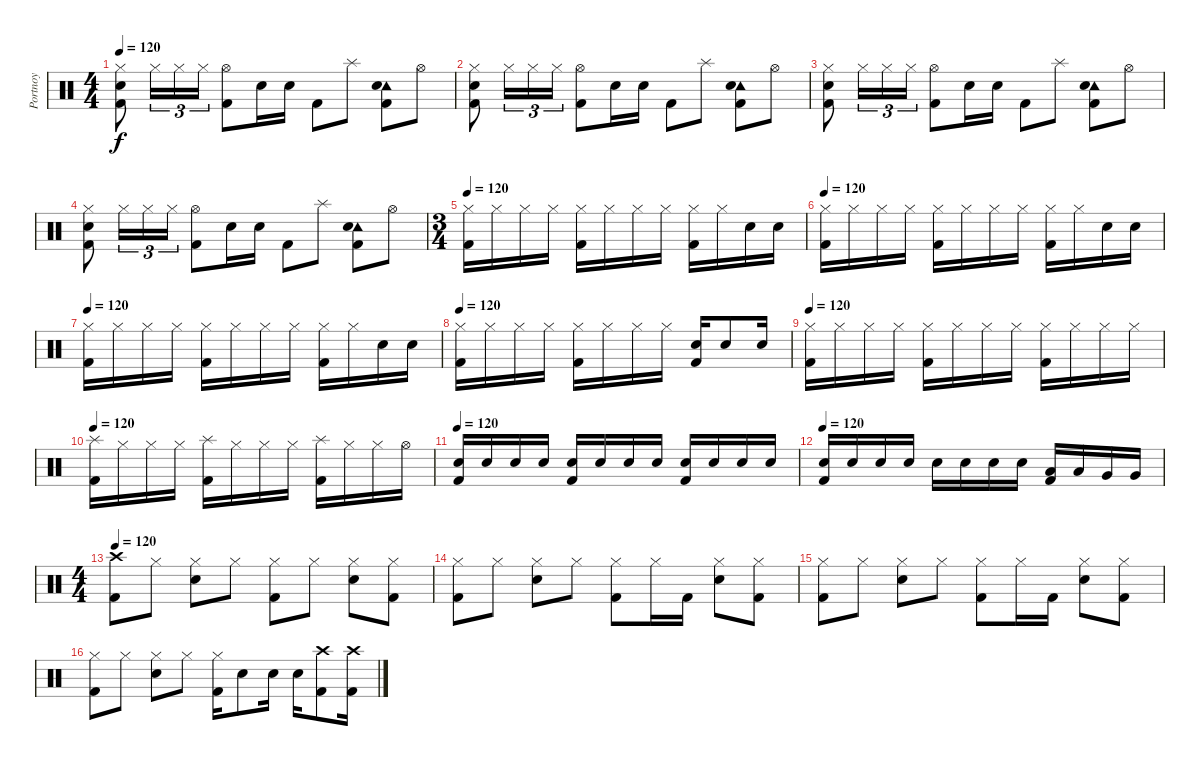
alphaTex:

\track ("Portnoy" "Portnoy") {instrument percussion}
\staff {score}
\articulation defaults
\ts (4 4)
\tempo 120
\clef neutral
\ks c
("Hi-Hat (closed)" "Electric Snare (hit)" "Kick (hit) 2").8{dy f} "Hi-Hat (closed)".16{tu (3 2)} "Hi-Hat (closed)".16{tu (3 2)} "Hi-Hat (closed)".16{tu (3 2)} ("Hi-Hat (open)" "Kick (hit) 2").8 "Electric Snare (hit)".16 "Electric Snare (hit)".16 "Kick (hit) 2".8 "Splash (hit)".8 ("Tambourine (hit)" "Electric Snare (hit)" "Kick (hit) 2").8 "Hi-Hat (open)".8 |
("Hi-Hat (closed)" "Electric Snare (hit)" "Kick (hit) 2").8 "Hi-Hat (closed)".16{tu (3 2)} "Hi-Hat (closed)".16{tu (3 2)} "Hi-Hat (closed)".16{tu (3 2)} ("Hi-Hat (open)" "Kick (hit) 2").8 "Electric Snare (hit)".16 "Electric Snare (hit)".16 "Kick (hit) 2".8 "Splash (hit)".8 ("Tambourine (hit)" "Electric Snare (hit)" "Kick (hit) 2").8 "Hi-Hat (open)".8 |
("Hi-Hat (closed)" "Electric Snare (hit)" "Kick (hit) 2").8 "Hi-Hat (closed)".16{tu (3 2)} "Hi-Hat (closed)".16{tu (3 2)} "Hi-Hat (closed)".16{tu (3 2)} ("Hi-Hat (open)" "Kick (hit) 2").8 "Electric Snare (hit)".16 "Electric Snare (hit)".16 "Kick (hit) 2".8 "Splash (hit)".8 ("Tambourine (hit)" "Electric Snare (hit)" "Kick (hit) 2").8 "Hi-Hat (open)".8 |
("Hi-Hat (closed)" "Electric Snare (hit)" "Kick (hit) 2").8 "Hi-Hat (closed)".16{tu (3 2)} "Hi-Hat (closed)".16{tu (3 2)} "Hi-Hat (closed)".16{tu (3 2)} ("Hi-Hat (open)" "Kick (hit) 2").8 "Electric Snare (hit)".16 "Electric Snare (hit)".16 "Kick (hit) 2".8 "Splash (hit)".8 ("Tambourine (hit)" "Electric Snare (hit)" "Kick (hit) 2").8 "Hi-Hat (open)".8 |
\ts (3 4)
\tempo 120
("Hi-Hat (closed)" "Kick (hit) 2").16 "Hi-Hat (closed)".16 "Hi-Hat (closed)".16 "Hi-Hat (closed)".16 ("Hi-Hat (closed)" "Kick (hit) 2").16 "Hi-Hat (closed)".16 "Hi-Hat (closed)".16 "Hi-Hat (closed)".16 ("Hi-Hat (closed)" "Kick (hit) 2").16 "Hi-Hat (closed)".16 "Electric Snare (hit)".16 "Electric Snare (hit)".16 |
\tempo 120
("Hi-Hat (closed)" "Kick (hit) 2").16 "Hi-Hat (closed)".16 "Hi-Hat (closed)".16 "Hi-Hat (closed)".16 ("Hi-Hat (closed)" "Kick (hit) 2").16 "Hi-Hat (closed)".16 "Hi-Hat (closed)".16 "Hi-Hat (closed)".16 ("Hi-Hat (closed)" "Kick (hit) 2").16 "Hi-Hat (closed)".16 "Electric Snare (hit)".16 "Electric Snare (hit)".16 |
\tempo 120
("Hi-Hat (closed)" "Kick (hit) 2").16 "Hi-Hat (closed)".16 "Hi-Hat (closed)".16 "Hi-Hat (closed)".16 ("Hi-Hat (closed)" "Kick (hit) 2").16 "Hi-Hat (closed)".16 "Hi-Hat (closed)".16 "Hi-Hat (closed)".16 ("Hi-Hat (closed)" "Kick (hit) 2").16 "Hi-Hat (closed)".16 "Electric Snare (hit)".16 "Electric Snare (hit)".16 |
\tempo 120
("Hi-Hat (closed)" "Kick (hit) 2").16 "Hi-Hat (closed)".16 "Hi-Hat (closed)".16 "Hi-Hat (closed)".16 ("Hi-Hat (closed)" "Kick (hit) 2").16 "Hi-Hat (closed)".16 "Hi-Hat (closed)".16 "Hi-Hat (closed)".16 ("Electric Snare (hit)" "Kick (hit) 2").16 "Electric Snare (hit)".8 "Electric Snare (hit)".16 |
\tempo 120
("Hi-Hat (closed)" "Kick (hit) 2").16 "Hi-Hat (closed)".16 "Hi-Hat (closed)".16 "Hi-Hat (closed)".16 ("Hi-Hat (closed)" "Kick (hit) 2").16 "Hi-Hat (closed)".16 "Hi-Hat (closed)".16 "Hi-Hat (closed)".16 ("Hi-Hat (closed)" "Kick (hit) 2").16 "Hi-Hat (closed)".16 "Hi-Hat (closed)".16 "Hi-Hat (closed)".16 |
\tempo 120
("Splash (hit)" "Kick (hit) 2").16 "Hi-Hat (closed)".16 "Hi-Hat (closed)".16 "Hi-Hat (closed)".16 ("Splash (hit)" "Kick (hit) 2").16 "Hi-Hat (closed)".16 "Hi-Hat (closed)".16 "Hi-Hat (closed)".16 ("Splash (hit)" "Kick (hit) 2").16 "Hi-Hat (closed)".16 "Hi-Hat (closed)".16 "Hi-Hat (open)".16 |
\tempo 120
("Electric Snare (hit)" "Kick (hit) 2").16 "Electric Snare (hit)".16 "Electric Snare (hit)".16 "Electric Snare (hit)".16 ("Electric Snare (hit)" "Kick (hit) 2").16 "Electric Snare (hit)".16 "Electric Snare (hit)".16 "Electric Snare (hit)".16 ("Electric Snare (hit)" "Kick (hit) 2").16 "Electric Snare (hit)".16 "Electric Snare (hit)".16 "Electric Snare (hit)".16 |
\tempo 120
("Electric Snare (hit)" "Kick (hit) 2").16 "Electric Snare (hit)".16 "Electric Snare (hit)".16 "Electric Snare (hit)".16 "Electric Snare (hit)".16 "Electric Snare (hit)".16 "Electric Snare (hit)".16 "Electric Snare (hit)".16 ("Low Tom (hit)" "Kick (hit) 2").16 "Low Tom (hit)".16 "Very Low Tom (hit)".16 "Very Low Tom (hit)".16 |
\ts (4 4)
\tempo 120
("Crash high (hit)" "Kick (hit) 2").8 "Hi-Hat (closed)".8 ("Hi-Hat (closed)" "Electric Snare (hit)").8 "Hi-Hat (closed)".8 ("Hi-Hat (closed)" "Kick (hit) 2").8 "Hi-Hat (closed)".8 ("Hi-Hat (closed)" "Electric Snare (hit)").8 ("Hi-Hat (closed)" "Kick (hit) 2").8 |
("Hi-Hat (closed)" "Kick (hit) 2").8 "Hi-Hat (closed)".8 ("Hi-Hat (closed)" "Electric Snare (hit)").8 "Hi-Hat (closed)".8 ("Hi-Hat (closed)" "Kick (hit) 2").8 "Hi-Hat (closed)".16 "Kick (hit) 2".16 ("Hi-Hat (closed)" "Electric Snare (hit)").8 ("Hi-Hat (closed)" "Kick (hit) 2").8 |
("Hi-Hat (closed)" "Kick (hit) 2").8 "Hi-Hat (closed)".8 ("Hi-Hat (closed)" "Electric Snare (hit)").8 "Hi-Hat (closed)".8 ("Hi-Hat (closed)" "Kick (hit) 2").8 "Hi-Hat (closed)".16 "Kick (hit) 2".16 ("Hi-Hat (closed)" "Electric Snare (hit)").8 ("Hi-Hat (closed)" "Kick (hit) 2").8 |
("Hi-Hat (closed)" "Kick (hit) 2").8 "Hi-Hat (closed)".8 ("Hi-Hat (closed)" "Electric Snare (hit)").8 "Hi-Hat (closed)".8 ("Hi-Hat (closed)" "Kick (hit) 2").16 "Electric Snare (hit)".8 "Electric Snare (hit)".16 "Electric Snare (hit)".16 ("Crash high (hit)" "Kick (hit) 2").8 ("Crash high (hit)" "Kick (hit) 2").16
